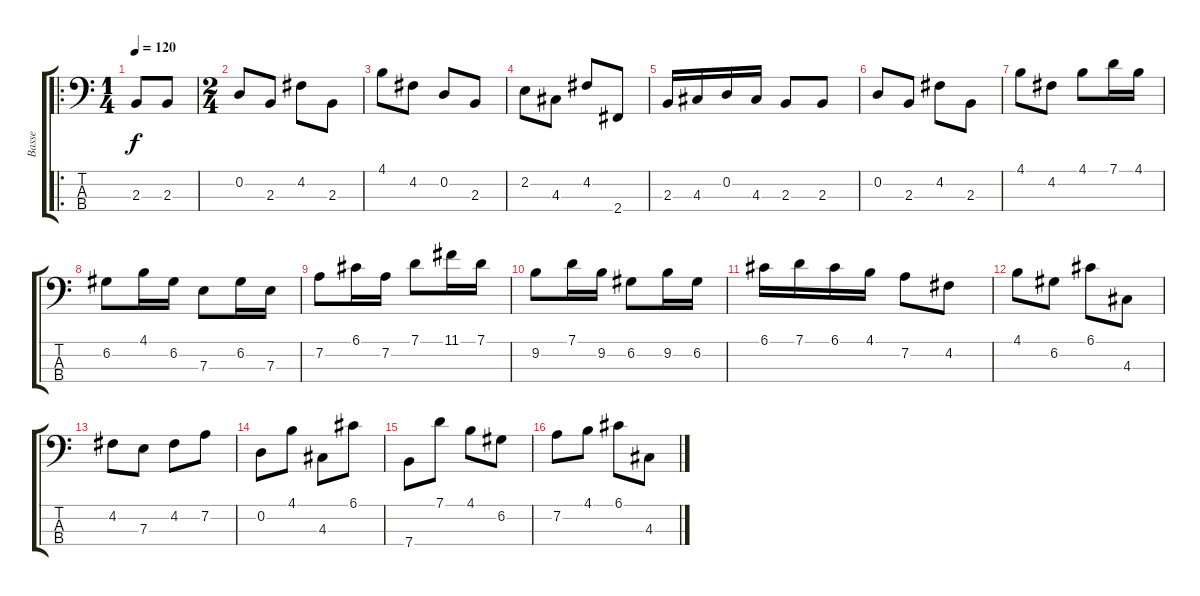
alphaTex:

\track ("Basse" "Basse") {instrument acousticbass}
\staff {score tabs}
\tuning (G2 D2 A1 E1) {hide}
\ro
\ts (1 4)
\tempo 120
\clef f4
\ks c
2.3.8{dy f instrument acousticbass} 2.3.8 |
\ts (2 4)
0.2.8 2.3.8 4.2.8 2.3.8 |
4.1.8 4.2.8 0.2.8 2.3.8 |
2.2.8 4.3.8 4.2.8 2.4.8 |
2.3.16 4.3.16 0.2.16 4.3.16 2.3.8 2.3.8 |
0.2.8 2.3.8 4.2.8 2.3.8 |
4.1.8 4.2.8 4.1.8 7.1.16 4.1.16 |
6.2.8 4.1.16 6.2.16 7.3.8 6.2.16 7.3.16 |
7.2.8 6.1.16 7.2.16 7.1.8 11.1.16 7.1.16 |
9.2.8 7.1.16 9.2.16 6.2.8 9.2.16 6.2.16 |
6.1.16 7.1.16 6.1.16 4.1.16 7.2.8 4.2.8 |
4.1.8 6.2.8 6.1.8 4.3.8 |
4.2.8 7.3.8 4.2.8 7.2.8 |
0.2.8 4.1.8 4.3.8 6.1.8 |
7.4.8 7.1.8 4.1.8 6.2.8 |
7.2.8 4.1.8 6.1.8 4.3.8
